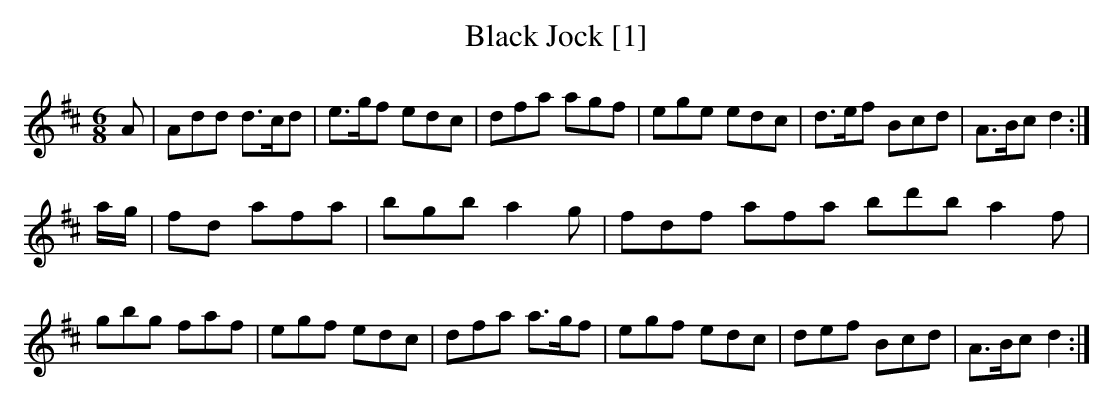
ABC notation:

X:1
T:Black Jock [1]
M:6/8
L:1/8
K:D
A|Add d>cd|e>gf edc|dfa agf|ege edc|d>ef Bcd|A>Bc d2:|
a/g/|fd afa|bgb a2g|fdf afa bd'b a2f|
gbg faf|egf edc|dfa a>gf |egf edc|def Bcd|A>Bc d2:|
